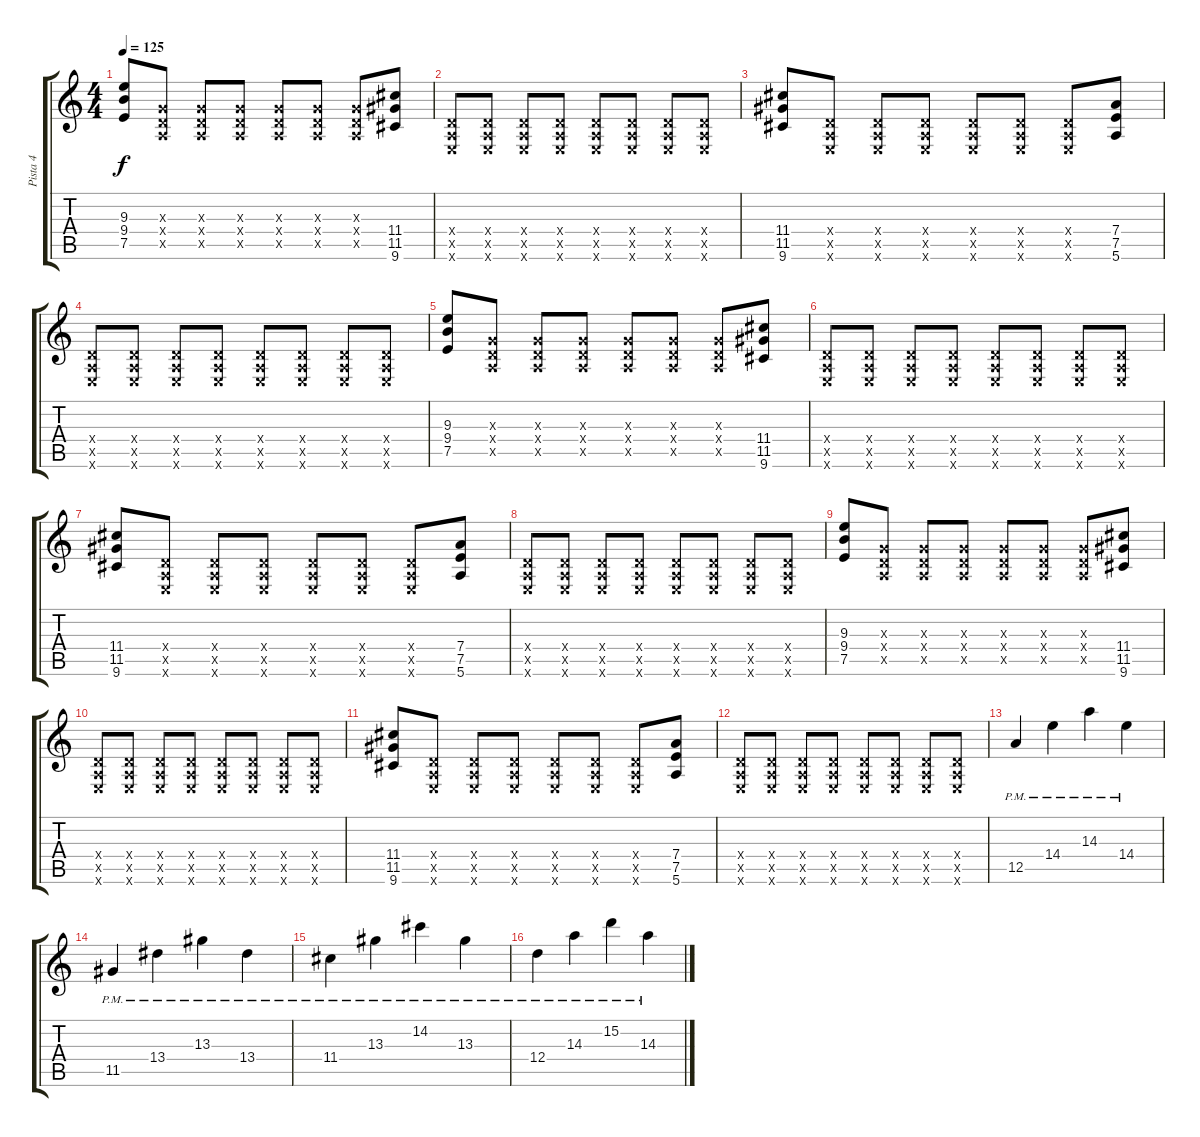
\track ("Pista 4" "Pista 4") {instrument distortionguitar}
\staff {score tabs}
\tuning (E4 B3 G3 D3 A2 E2) {hide}
\ts (4 4)
\tempo 125
\clef g2
\ks c
(9.3 9.4 7.5).8{dy f} (0.3{x} 0.4{x} 0.5{x}).8 (0.3{x} 0.4{x} 0.5{x}).8 (0.3{x} 0.4{x} 0.5{x}).8 (0.3{x} 0.4{x} 0.5{x}).8 (0.3{x} 0.4{x} 0.5{x}).8 (0.3{x} 0.4{x} 0.5{x}).8 (11.4 11.5 9.6).8 |
(0.4{x} 0.5{x} 0.6{x}).8 (0.4{x} 0.5{x} 0.6{x}).8 (0.4{x} 0.5{x} 0.6{x}).8 (0.4{x} 0.5{x} 0.6{x}).8 (0.4{x} 0.5{x} 0.6{x}).8 (0.4{x} 0.5{x} 0.6{x}).8 (0.4{x} 0.5{x} 0.6{x}).8 (0.4{x} 0.5{x} 0.6{x}).8 |
(11.4 11.5 9.6).8 (0.4{x} 0.5{x} 0.6{x}).8 (0.4{x} 0.5{x} 0.6{x}).8 (0.4{x} 0.5{x} 0.6{x}).8 (0.4{x} 0.5{x} 0.6{x}).8 (0.4{x} 0.5{x} 0.6{x}).8 (0.4{x} 0.5{x} 0.6{x}).8 (7.4 7.5 5.6).8 |
(0.4{x} 0.5{x} 0.6{x}).8 (0.4{x} 0.5{x} 0.6{x}).8 (0.4{x} 0.5{x} 0.6{x}).8 (0.4{x} 0.5{x} 0.6{x}).8 (0.4{x} 0.5{x} 0.6{x}).8 (0.4{x} 0.5{x} 0.6{x}).8 (0.4{x} 0.5{x} 0.6{x}).8 (0.4{x} 0.5{x} 0.6{x}).8 |
(9.3 9.4 7.5).8 (0.3{x} 0.4{x} 0.5{x}).8 (0.3{x} 0.4{x} 0.5{x}).8 (0.3{x} 0.4{x} 0.5{x}).8 (0.3{x} 0.4{x} 0.5{x}).8 (0.3{x} 0.4{x} 0.5{x}).8 (0.3{x} 0.4{x} 0.5{x}).8 (11.4 11.5 9.6).8 |
(0.4{x} 0.5{x} 0.6{x}).8 (0.4{x} 0.5{x} 0.6{x}).8 (0.4{x} 0.5{x} 0.6{x}).8 (0.4{x} 0.5{x} 0.6{x}).8 (0.4{x} 0.5{x} 0.6{x}).8 (0.4{x} 0.5{x} 0.6{x}).8 (0.4{x} 0.5{x} 0.6{x}).8 (0.4{x} 0.5{x} 0.6{x}).8 |
(11.4 11.5 9.6).8 (0.4{x} 0.5{x} 0.6{x}).8 (0.4{x} 0.5{x} 0.6{x}).8 (0.4{x} 0.5{x} 0.6{x}).8 (0.4{x} 0.5{x} 0.6{x}).8 (0.4{x} 0.5{x} 0.6{x}).8 (0.4{x} 0.5{x} 0.6{x}).8 (7.4 7.5 5.6).8 |
(0.4{x} 0.5{x} 0.6{x}).8 (0.4{x} 0.5{x} 0.6{x}).8 (0.4{x} 0.5{x} 0.6{x}).8 (0.4{x} 0.5{x} 0.6{x}).8 (0.4{x} 0.5{x} 0.6{x}).8 (0.4{x} 0.5{x} 0.6{x}).8 (0.4{x} 0.5{x} 0.6{x}).8 (0.4{x} 0.5{x} 0.6{x}).8 |
(9.3 9.4 7.5).8 (0.3{x} 0.4{x} 0.5{x}).8 (0.3{x} 0.4{x} 0.5{x}).8 (0.3{x} 0.4{x} 0.5{x}).8 (0.3{x} 0.4{x} 0.5{x}).8 (0.3{x} 0.4{x} 0.5{x}).8 (0.3{x} 0.4{x} 0.5{x}).8 (11.4 11.5 9.6).8 |
(0.4{x} 0.5{x} 0.6{x}).8 (0.4{x} 0.5{x} 0.6{x}).8 (0.4{x} 0.5{x} 0.6{x}).8 (0.4{x} 0.5{x} 0.6{x}).8 (0.4{x} 0.5{x} 0.6{x}).8 (0.4{x} 0.5{x} 0.6{x}).8 (0.4{x} 0.5{x} 0.6{x}).8 (0.4{x} 0.5{x} 0.6{x}).8 |
(11.4 11.5 9.6).8 (0.4{x} 0.5{x} 0.6{x}).8 (0.4{x} 0.5{x} 0.6{x}).8 (0.4{x} 0.5{x} 0.6{x}).8 (0.4{x} 0.5{x} 0.6{x}).8 (0.4{x} 0.5{x} 0.6{x}).8 (0.4{x} 0.5{x} 0.6{x}).8 (7.4 7.5 5.6).8 |
(0.4{x} 0.5{x} 0.6{x}).8 (0.4{x} 0.5{x} 0.6{x}).8 (0.4{x} 0.5{x} 0.6{x}).8 (0.4{x} 0.5{x} 0.6{x}).8 (0.4{x} 0.5{x} 0.6{x}).8 (0.4{x} 0.5{x} 0.6{x}).8 (0.4{x} 0.5{x} 0.6{x}).8 (0.4{x} 0.5{x} 0.6{x}).8 |
12.5{pm}.4{volume 13} 14.4{pm}.4 14.3{pm}.4 14.4{pm}.4 |
11.5{pm}.4 13.4{pm}.4 13.3{pm}.4 13.4{pm}.4 |
11.4{pm}.4 13.3{pm}.4 14.2{pm}.4 13.3{pm}.4 |
12.4{pm}.4 14.3{pm}.4 15.2{pm}.4 14.3{pm}.4
